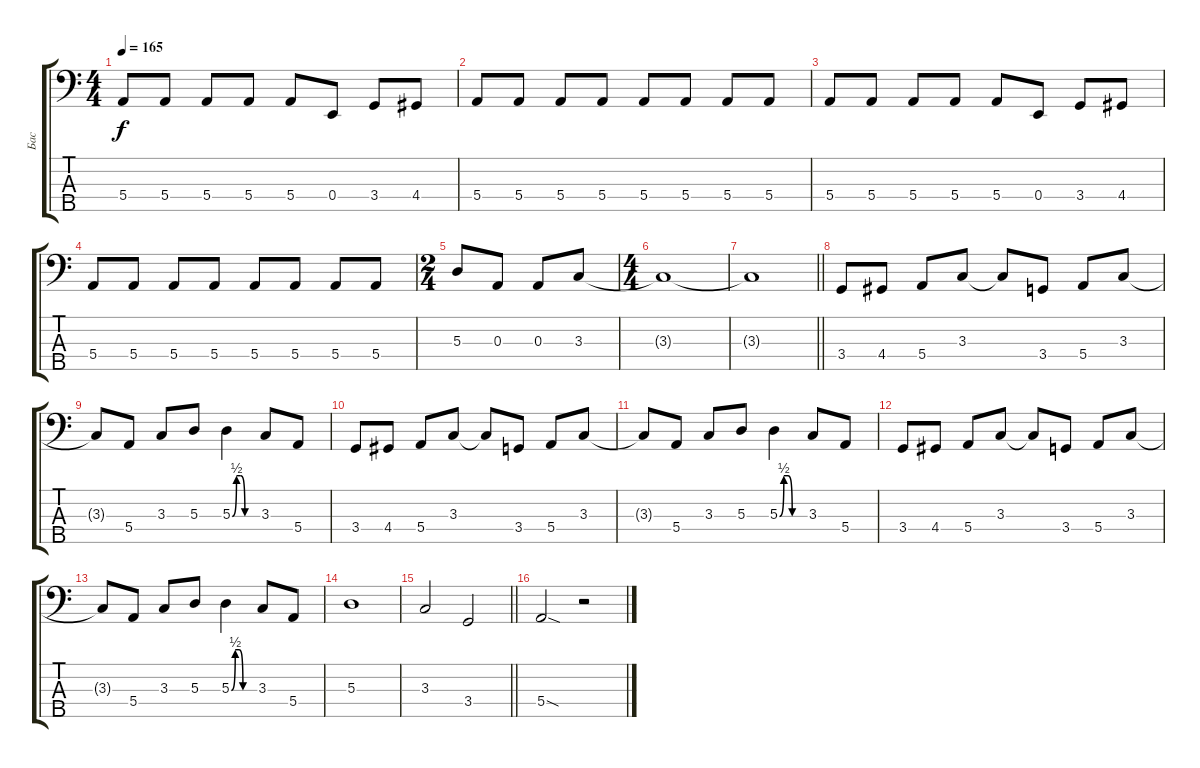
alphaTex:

\track ("Бас" "Бас") {instrument electricbassfinger}
\staff {score tabs}
\tuning (G2 D2 A1 E1 B0) {hide}
\ts (4 4)
\tempo 165
\clef f4
\ks c
5.4.8{dy f} 5.4.8 5.4.8 5.4.8 5.4.8 0.4.8 3.4.8 4.4.8 |
5.4.8 5.4.8 5.4.8 5.4.8 5.4.8 5.4.8 5.4.8 5.4.8 |
5.4.8 5.4.8 5.4.8 5.4.8 5.4.8 0.4.8 3.4.8 4.4.8 |
5.4.8 5.4.8 5.4.8 5.4.8 5.4.8 5.4.8 5.4.8 5.4.8 |
\ts (2 4)
5.3.8 0.3.8 0.3.8 3.3.8 |
\ts (4 4)
3.3{t}.1 |
\barLineRight lightlight
3.3{t}.1 |
3.4.8 4.4.8 5.4.8 3.3.8 3.3{t}.8 3.4.8 5.4.8 3.3.8 |
3.3{t}.8 5.4.8 3.3.8 5.3.8 5.3{be (custom 0 0 10 2 20 2 30 0 60 0)}.4 3.3.8 5.4.8 |
3.4.8 4.4.8 5.4.8 3.3.8 3.3{t}.8 3.4.8 5.4.8 3.3.8 |
3.3{t}.8 5.4.8 3.3.8 5.3.8 5.3{be (custom 0 0 10 2 20 2 30 0 60 0)}.4 3.3.8 5.4.8 |
3.4.8 4.4.8 5.4.8 3.3.8 3.3{t}.8 3.4.8 5.4.8 3.3.8 |
3.3{t}.8 5.4.8 3.3.8 5.3.8 5.3{be (custom 0 0 10 2 20 2 30 0 60 0)}.4 3.3.8 5.4.8 |
5.3.1 |
\barLineRight lightlight
3.3.2 3.4.2 |
5.4{sod}.2 r.2
